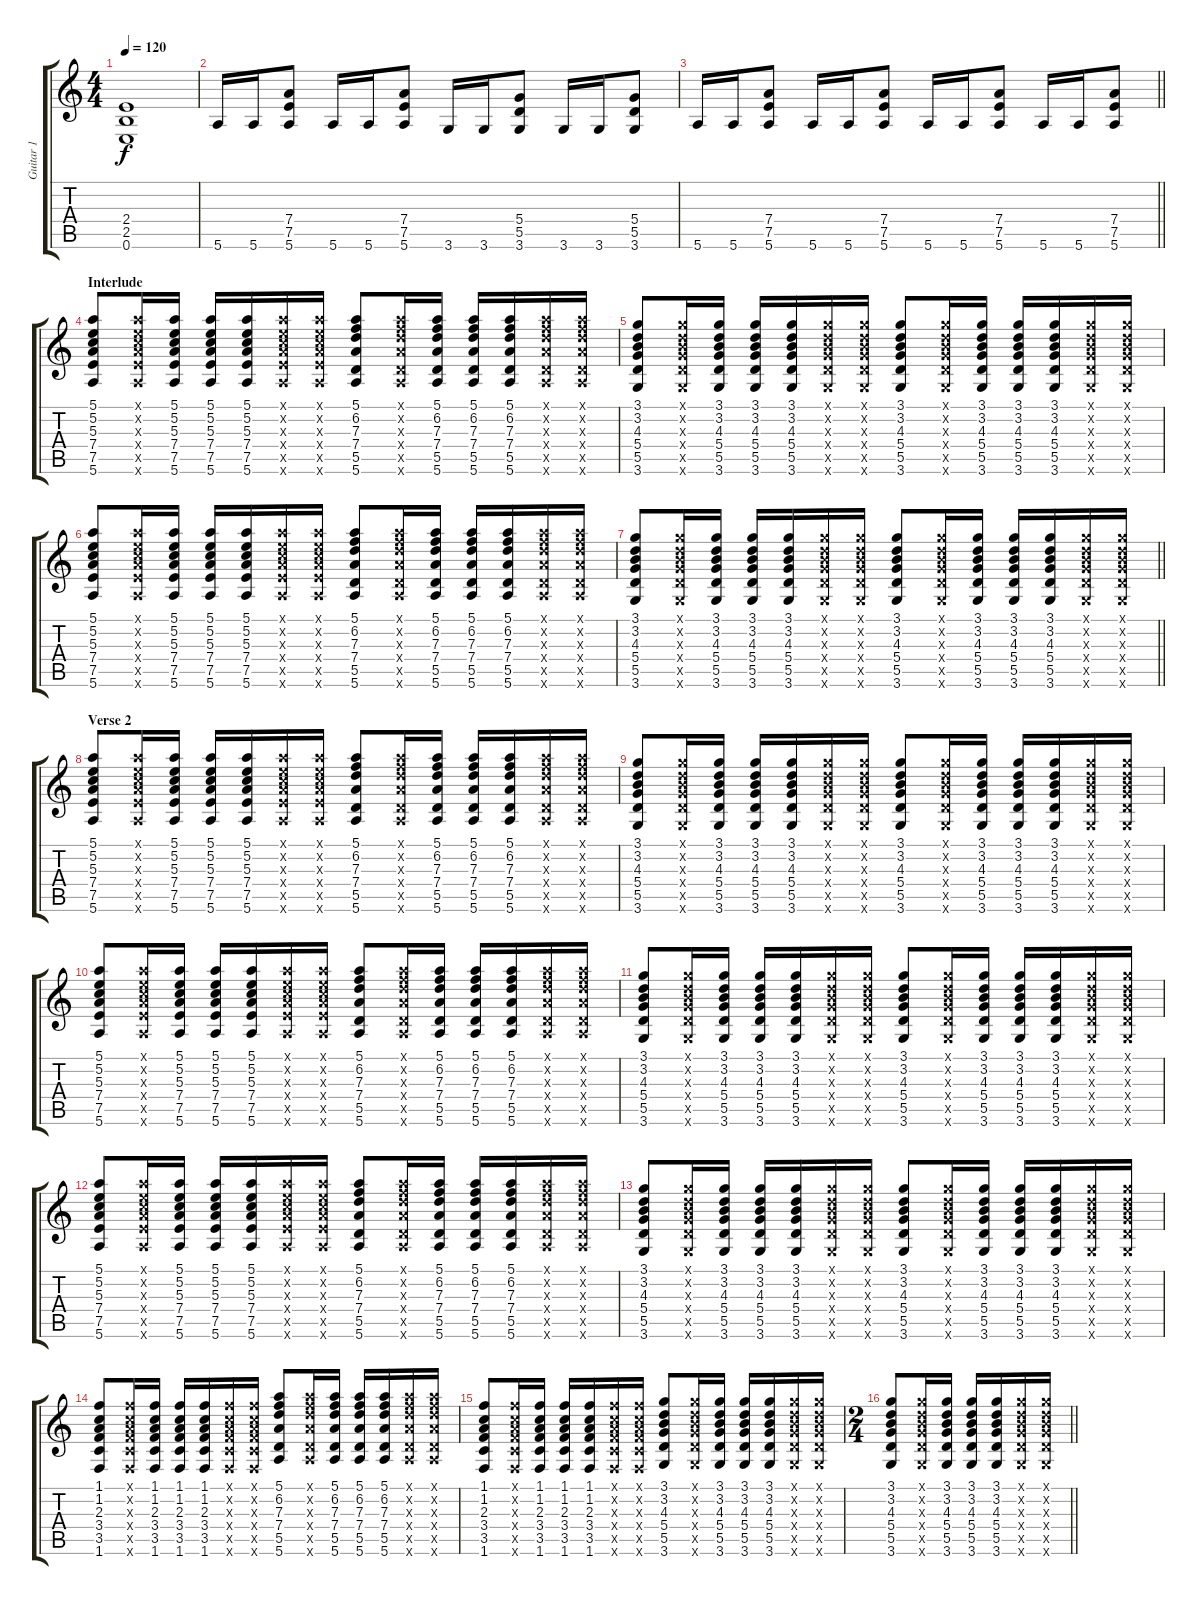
\track ("Guitar 1" "Guitar 1") {instrument electricguitarclean}
\staff {score tabs}
\tuning (E4 B3 G3 D3 A2 E2) {hide}
\ts (4 4)
\tempo 120
\clef g2
\ks c
(2.4 2.5 0.6).1{dy f} |
5.6.16 5.6.16 (7.4 7.5 5.6).8 5.6.16 5.6.16 (7.4 7.5 5.6).8 3.6.16 3.6.16 (5.4 5.5 3.6).8 3.6.16 3.6.16 (5.4 5.5 3.6).8 |
\barLineRight lightlight
5.6.16 5.6.16 (7.4 7.5 5.6).8 5.6.16 5.6.16 (7.4 7.5 5.6).8 5.6.16 5.6.16 (7.4 7.5 5.6).8 5.6.16 5.6.16 (7.4 7.5 5.6).8 |
\section ("" "Interlude")
(5.1 5.2 5.3 7.4 7.5 5.6).8{instrument electricguitarclean} (5.1{x} 5.2{x} 5.3{x} 7.4{x} 7.5{x} 5.6{x}).16 (5.1 5.2 5.3 7.4 7.5 5.6).16 (5.1 5.2 5.3 7.4 7.5 5.6).16 (5.1 5.2 5.3 7.4 7.5 5.6).16 (5.1{x} 5.2{x} 5.3{x} 7.4{x} 7.5{x} 5.6{x}).16 (5.1{x} 5.2{x} 5.3{x} 7.4{x} 7.5{x} 5.6{x}).16 (5.1 6.2 7.3 7.4 5.5 5.6).8 (5.1{x} 6.2{x} 7.3{x} 7.4{x} 5.5{x} 5.6{x}).16 (5.1 6.2 7.3 7.4 5.5 5.6).16 (5.1 6.2 7.3 7.4 5.5 5.6).16 (5.1 6.2 7.3 7.4 5.5 5.6).16 (5.1{x} 6.2{x} 7.3{x} 7.4{x} 5.5{x} 5.6{x}).16 (5.1{x} 6.2{x} 7.3{x} 7.4{x} 5.5{x} 5.6{x}).16 |
(3.1 3.2 4.3 5.4 5.5 3.6).8 (3.1{x} 3.2{x} 4.3{x} 5.4{x} 5.5{x} 3.6{x}).16 (3.1 3.2 4.3 5.4 5.5 3.6).16 (3.1 3.2 4.3 5.4 5.5 3.6).16 (3.1 3.2 4.3 5.4 5.5 3.6).16 (3.1{x} 3.2{x} 4.3{x} 5.4{x} 5.5{x} 3.6{x}).16 (3.1{x} 3.2{x} 4.3{x} 5.4{x} 5.5{x} 3.6{x}).16 (3.1 3.2 4.3 5.4 5.5 3.6).8 (3.1{x} 3.2{x} 4.3{x} 5.4{x} 5.5{x} 3.6{x}).16 (3.1 3.2 4.3 5.4 5.5 3.6).16 (3.1 3.2 4.3 5.4 5.5 3.6).16 (3.1 3.2 4.3 5.4 5.5 3.6).16 (3.1{x} 3.2{x} 4.3{x} 5.4{x} 5.5{x} 3.6{x}).16 (3.1{x} 3.2{x} 4.3{x} 5.4{x} 5.5{x} 3.6{x}).16 |
(5.1 5.2 5.3 7.4 7.5 5.6).8 (5.1{x} 5.2{x} 5.3{x} 7.4{x} 7.5{x} 5.6{x}).16 (5.1 5.2 5.3 7.4 7.5 5.6).16 (5.1 5.2 5.3 7.4 7.5 5.6).16 (5.1 5.2 5.3 7.4 7.5 5.6).16 (5.1{x} 5.2{x} 5.3{x} 7.4{x} 7.5{x} 5.6{x}).16 (5.1{x} 5.2{x} 5.3{x} 7.4{x} 7.5{x} 5.6{x}).16 (5.1 6.2 7.3 7.4 5.5 5.6).8 (5.1{x} 6.2{x} 7.3{x} 7.4{x} 5.5{x} 5.6{x}).16 (5.1 6.2 7.3 7.4 5.5 5.6).16 (5.1 6.2 7.3 7.4 5.5 5.6).16 (5.1 6.2 7.3 7.4 5.5 5.6).16 (5.1{x} 6.2{x} 7.3{x} 7.4{x} 5.5{x} 5.6{x}).16 (5.1{x} 6.2{x} 7.3{x} 7.4{x} 5.5{x} 5.6{x}).16 |
\barLineRight lightlight
(3.1 3.2 4.3 5.4 5.5 3.6).8 (3.1{x} 3.2{x} 4.3{x} 5.4{x} 5.5{x} 3.6{x}).16 (3.1 3.2 4.3 5.4 5.5 3.6).16 (3.1 3.2 4.3 5.4 5.5 3.6).16 (3.1 3.2 4.3 5.4 5.5 3.6).16 (3.1{x} 3.2{x} 4.3{x} 5.4{x} 5.5{x} 3.6{x}).16 (3.1{x} 3.2{x} 4.3{x} 5.4{x} 5.5{x} 3.6{x}).16 (3.1 3.2 4.3 5.4 5.5 3.6).8 (3.1{x} 3.2{x} 4.3{x} 5.4{x} 5.5{x} 3.6{x}).16 (3.1 3.2 4.3 5.4 5.5 3.6).16 (3.1 3.2 4.3 5.4 5.5 3.6).16 (3.1 3.2 4.3 5.4 5.5 3.6).16 (3.1{x} 3.2{x} 4.3{x} 5.4{x} 5.5{x} 3.6{x}).16 (3.1{x} 3.2{x} 4.3{x} 5.4{x} 5.5{x} 3.6{x}).16 |
\section ("" "Verse 2")
(5.1 5.2 5.3 7.4 7.5 5.6).8 (5.1{x} 5.2{x} 5.3{x} 7.4{x} 7.5{x} 5.6{x}).16 (5.1 5.2 5.3 7.4 7.5 5.6).16 (5.1 5.2 5.3 7.4 7.5 5.6).16 (5.1 5.2 5.3 7.4 7.5 5.6).16 (5.1{x} 5.2{x} 5.3{x} 7.4{x} 7.5{x} 5.6{x}).16 (5.1{x} 5.2{x} 5.3{x} 7.4{x} 7.5{x} 5.6{x}).16 (5.1 6.2 7.3 7.4 5.5 5.6).8 (5.1{x} 6.2{x} 7.3{x} 7.4{x} 5.5{x} 5.6{x}).16 (5.1 6.2 7.3 7.4 5.5 5.6).16 (5.1 6.2 7.3 7.4 5.5 5.6).16 (5.1 6.2 7.3 7.4 5.5 5.6).16 (5.1{x} 6.2{x} 7.3{x} 7.4{x} 5.5{x} 5.6{x}).16 (5.1{x} 6.2{x} 7.3{x} 7.4{x} 5.5{x} 5.6{x}).16 |
(3.1 3.2 4.3 5.4 5.5 3.6).8 (3.1{x} 3.2{x} 4.3{x} 5.4{x} 5.5{x} 3.6{x}).16 (3.1 3.2 4.3 5.4 5.5 3.6).16 (3.1 3.2 4.3 5.4 5.5 3.6).16 (3.1 3.2 4.3 5.4 5.5 3.6).16 (3.1{x} 3.2{x} 4.3{x} 5.4{x} 5.5{x} 3.6{x}).16 (3.1{x} 3.2{x} 4.3{x} 5.4{x} 5.5{x} 3.6{x}).16 (3.1 3.2 4.3 5.4 5.5 3.6).8 (3.1{x} 3.2{x} 4.3{x} 5.4{x} 5.5{x} 3.6{x}).16 (3.1 3.2 4.3 5.4 5.5 3.6).16 (3.1 3.2 4.3 5.4 5.5 3.6).16 (3.1 3.2 4.3 5.4 5.5 3.6).16 (3.1{x} 3.2{x} 4.3{x} 5.4{x} 5.5{x} 3.6{x}).16 (3.1{x} 3.2{x} 4.3{x} 5.4{x} 5.5{x} 3.6{x}).16 |
(5.1 5.2 5.3 7.4 7.5 5.6).8 (5.1{x} 5.2{x} 5.3{x} 7.4{x} 7.5{x} 5.6{x}).16 (5.1 5.2 5.3 7.4 7.5 5.6).16 (5.1 5.2 5.3 7.4 7.5 5.6).16 (5.1 5.2 5.3 7.4 7.5 5.6).16 (5.1{x} 5.2{x} 5.3{x} 7.4{x} 7.5{x} 5.6{x}).16 (5.1{x} 5.2{x} 5.3{x} 7.4{x} 7.5{x} 5.6{x}).16 (5.1 6.2 7.3 7.4 5.5 5.6).8 (5.1{x} 6.2{x} 7.3{x} 7.4{x} 5.5{x} 5.6{x}).16 (5.1 6.2 7.3 7.4 5.5 5.6).16 (5.1 6.2 7.3 7.4 5.5 5.6).16 (5.1 6.2 7.3 7.4 5.5 5.6).16 (5.1{x} 6.2{x} 7.3{x} 7.4{x} 5.5{x} 5.6{x}).16 (5.1{x} 6.2{x} 7.3{x} 7.4{x} 5.5{x} 5.6{x}).16 |
(3.1 3.2 4.3 5.4 5.5 3.6).8 (3.1{x} 3.2{x} 4.3{x} 5.4{x} 5.5{x} 3.6{x}).16 (3.1 3.2 4.3 5.4 5.5 3.6).16 (3.1 3.2 4.3 5.4 5.5 3.6).16 (3.1 3.2 4.3 5.4 5.5 3.6).16 (3.1{x} 3.2{x} 4.3{x} 5.4{x} 5.5{x} 3.6{x}).16 (3.1{x} 3.2{x} 4.3{x} 5.4{x} 5.5{x} 3.6{x}).16 (3.1 3.2 4.3 5.4 5.5 3.6).8 (3.1{x} 3.2{x} 4.3{x} 5.4{x} 5.5{x} 3.6{x}).16 (3.1 3.2 4.3 5.4 5.5 3.6).16 (3.1 3.2 4.3 5.4 5.5 3.6).16 (3.1 3.2 4.3 5.4 5.5 3.6).16 (3.1{x} 3.2{x} 4.3{x} 5.4{x} 5.5{x} 3.6{x}).16 (3.1{x} 3.2{x} 4.3{x} 5.4{x} 5.5{x} 3.6{x}).16 |
(5.1 5.2 5.3 7.4 7.5 5.6).8 (5.1{x} 5.2{x} 5.3{x} 7.4{x} 7.5{x} 5.6{x}).16 (5.1 5.2 5.3 7.4 7.5 5.6).16 (5.1 5.2 5.3 7.4 7.5 5.6).16 (5.1 5.2 5.3 7.4 7.5 5.6).16 (5.1{x} 5.2{x} 5.3{x} 7.4{x} 7.5{x} 5.6{x}).16 (5.1{x} 5.2{x} 5.3{x} 7.4{x} 7.5{x} 5.6{x}).16 (5.1 6.2 7.3 7.4 5.5 5.6).8 (5.1{x} 6.2{x} 7.3{x} 7.4{x} 5.5{x} 5.6{x}).16 (5.1 6.2 7.3 7.4 5.5 5.6).16 (5.1 6.2 7.3 7.4 5.5 5.6).16 (5.1 6.2 7.3 7.4 5.5 5.6).16 (5.1{x} 6.2{x} 7.3{x} 7.4{x} 5.5{x} 5.6{x}).16 (5.1{x} 6.2{x} 7.3{x} 7.4{x} 5.5{x} 5.6{x}).16 |
(3.1 3.2 4.3 5.4 5.5 3.6).8 (3.1{x} 3.2{x} 4.3{x} 5.4{x} 5.5{x} 3.6{x}).16 (3.1 3.2 4.3 5.4 5.5 3.6).16 (3.1 3.2 4.3 5.4 5.5 3.6).16 (3.1 3.2 4.3 5.4 5.5 3.6).16 (3.1{x} 3.2{x} 4.3{x} 5.4{x} 5.5{x} 3.6{x}).16 (3.1{x} 3.2{x} 4.3{x} 5.4{x} 5.5{x} 3.6{x}).16 (3.1 3.2 4.3 5.4 5.5 3.6).8 (3.1{x} 3.2{x} 4.3{x} 5.4{x} 5.5{x} 3.6{x}).16 (3.1 3.2 4.3 5.4 5.5 3.6).16 (3.1 3.2 4.3 5.4 5.5 3.6).16 (3.1 3.2 4.3 5.4 5.5 3.6).16 (3.1{x} 3.2{x} 4.3{x} 5.4{x} 5.5{x} 3.6{x}).16 (3.1{x} 3.2{x} 4.3{x} 5.4{x} 5.5{x} 3.6{x}).16 |
(1.1 1.2 2.3 3.4 3.5 1.6).8 (1.1{x} 1.2{x} 2.3{x} 3.4{x} 3.5{x} 1.6{x}).16 (1.1 1.2 2.3 3.4 3.5 1.6).16 (1.1 1.2 2.3 3.4 3.5 1.6).16 (1.1 1.2 2.3 3.4 3.5 1.6).16 (1.1{x} 1.2{x} 2.3{x} 3.4{x} 3.5{x} 1.6{x}).16 (1.1{x} 1.2{x} 2.3{x} 3.4{x} 3.5{x} 1.6{x}).16 (5.1 6.2 7.3 7.4 5.5 5.6).8 (5.1{x} 6.2{x} 7.3{x} 7.4{x} 5.5{x} 5.6{x}).16 (5.1 6.2 7.3 7.4 5.5 5.6).16 (5.1 6.2 7.3 7.4 5.5 5.6).16 (5.1 6.2 7.3 7.4 5.5 5.6).16 (5.1{x} 6.2{x} 7.3{x} 7.4{x} 5.5{x} 5.6{x}).16 (5.1{x} 6.2{x} 7.3{x} 7.4{x} 5.5{x} 5.6{x}).16 |
(1.1 1.2 2.3 3.4 3.5 1.6).8 (1.1{x} 1.2{x} 2.3{x} 3.4{x} 3.5{x} 1.6{x}).16 (1.1 1.2 2.3 3.4 3.5 1.6).16 (1.1 1.2 2.3 3.4 3.5 1.6).16 (1.1 1.2 2.3 3.4 3.5 1.6).16 (1.1{x} 1.2{x} 2.3{x} 3.4{x} 3.5{x} 1.6{x}).16 (1.1{x} 1.2{x} 2.3{x} 3.4{x} 3.5{x} 1.6{x}).16 (3.1 3.2 4.3 5.4 5.5 3.6).8 (3.1{x} 3.2{x} 4.3{x} 5.4{x} 5.5{x} 3.6{x}).16 (3.1 3.2 4.3 5.4 5.5 3.6).16 (3.1 3.2 4.3 5.4 5.5 3.6).16 (3.1 3.2 4.3 5.4 5.5 3.6).16 (3.1{x} 3.2{x} 4.3{x} 5.4{x} 5.5{x} 3.6{x}).16 (3.1{x} 3.2{x} 4.3{x} 5.4{x} 5.5{x} 3.6{x}).16 |
\ts (2 4)
\barLineRight lightlight
(3.1 3.2 4.3 5.4 5.5 3.6).8 (3.1{x} 3.2{x} 4.3{x} 5.4{x} 5.5{x} 3.6{x}).16 (3.1 3.2 4.3 5.4 5.5 3.6).16 (3.1 3.2 4.3 5.4 5.5 3.6).16 (3.1 3.2 4.3 5.4 5.5 3.6).16 (3.1{x} 3.2{x} 4.3{x} 5.4{x} 5.5{x} 3.6{x}).16 (3.1{x} 3.2{x} 4.3{x} 5.4{x} 5.5{x} 3.6{x}).16
